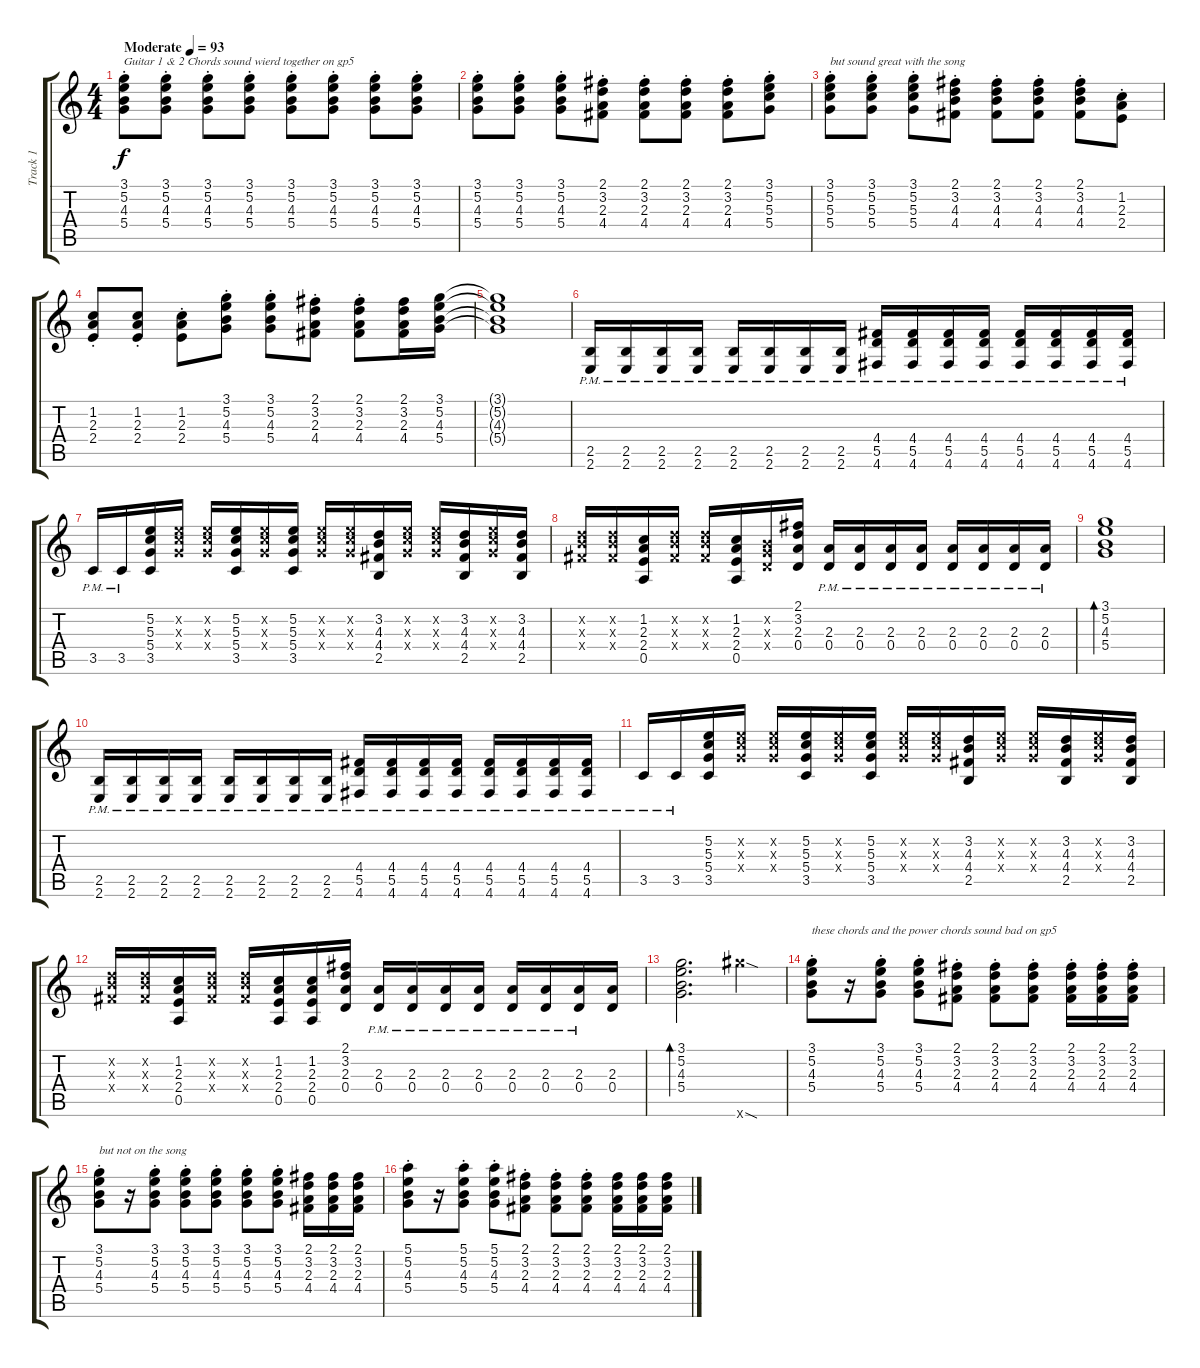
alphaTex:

\track ("Track 1" "Track 1") {instrument overdrivenguitar}
\staff {score tabs}
\tuning (E4 B3 G3 D3 A2 D2) {hide}
\ts (4 4)
\tempo (93 "Moderate")
\clef g2
\ks c
(3.1{st} 5.2{st} 4.3{st} 5.4{st}).8{txt "Guitar 1 & 2 Chords sound wierd together on gp5 " dy f instrument overdrivenguitar} (3.1{st} 5.2{st} 4.3{st} 5.4{st}).8 (3.1{st} 5.2{st} 4.3{st} 5.4{st}).8 (3.1{st} 5.2{st} 4.3{st} 5.4{st}).8 (3.1{st} 5.2{st} 4.3{st} 5.4{st}).8 (3.1{st} 5.2{st} 4.3{st} 5.4{st}).8 (3.1{st} 5.2{st} 4.3{st} 5.4{st}).8 (3.1{st} 5.2{st} 4.3{st} 5.4{st}).8 |
(3.1{st} 5.2{st} 4.3{st} 5.4{st}).8 (3.1{st} 5.2{st} 4.3{st} 5.4{st}).8 (3.1{st} 5.2{st} 4.3{st} 5.4{st}).8 (2.1{st} 3.2{st} 2.3{st} 4.4{st}).8 (2.1{st} 3.2{st} 2.3{st} 4.4{st}).8 (2.1{st} 3.2{st} 2.3{st} 4.4{st}).8 (2.1{st} 3.2{st} 2.3{st} 4.4{st}).8 (3.1{st} 5.2{st} 5.3{st} 5.4{st}).8 |
(3.1{st} 5.2{st} 5.3{st} 5.4{st}).8{txt "but sound great with the song"} (3.1{st} 5.2{st} 5.3{st} 5.4{st}).8 (3.1{st} 5.2{st} 5.3{st} 5.4{st}).8 (2.1{st} 3.2{st} 4.3{st} 4.4{st}).8 (2.1{st} 3.2{st} 4.3{st} 4.4{st}).8 (2.1{st} 3.2{st} 4.3{st} 4.4{st}).8 (2.1{st} 3.2{st} 4.3{st} 4.4{st}).8 (1.2{st} 2.3{st} 2.4{st}).8 |
(1.2{st} 2.3{st} 2.4{st}).8 (1.2{st} 2.3{st} 2.4{st}).8 (1.2{st} 2.3{st} 2.4{st}).8 (3.1{st} 5.2{st} 4.3{st} 5.4{st}).8 (3.1{st} 5.2{st} 4.3{st} 5.4{st}).8 (2.1{st} 3.2{st} 2.3{st} 4.4{st}).8 (2.1{st} 3.2{st} 2.3{st} 4.4{st}).8 (2.1 3.2 2.3 4.4).16 (3.1 5.2 4.3 5.4).16 |
(3.1{t} 5.2{t} 4.3{t} 5.4{t}).1 |
(2.5{pm} 2.6{pm}).16 (2.5{pm} 2.6{pm}).16 (2.5{pm} 2.6{pm}).16 (2.5{pm} 2.6{pm}).16 (2.5{pm} 2.6{pm}).16 (2.5{pm} 2.6{pm}).16 (2.5{pm} 2.6{pm}).16 (2.5{pm} 2.6{pm}).16 (4.4{pm} 5.5{pm} 4.6{pm}).16 (4.4{pm} 5.5{pm} 4.6{pm}).16 (4.4{pm} 5.5{pm} 4.6{pm}).16 (4.4{pm} 5.5{pm} 4.6{pm}).16 (4.4{pm} 5.5{pm} 4.6{pm}).16 (4.4{pm} 5.5{pm} 4.6{pm}).16 (4.4{pm} 5.5{pm} 4.6{pm}).16 (4.4{pm} 5.5{pm} 4.6{pm}).16 |
3.5{pm}.16 3.5{pm}.16 (5.2 5.3 5.4 3.5).16 (5.2{x} 5.3{x} 5.4{x}).16 (5.2{x} 5.3{x} 5.4{x}).16 (5.2 5.3 5.4 3.5).16 (5.2{x} 5.3{x} 5.4{x}).16 (5.2 5.3 5.4 3.5).16 (5.2{x} 5.3{x} 5.4{x}).16 (5.2{x} 5.3{x} 5.4{x}).16 (3.2 4.3 4.4 2.5).16 (5.2{x} 5.3{x} 5.4{x}).16 (5.2{x} 5.3{x} 5.4{x}).16 (3.2 4.3 4.4 2.5).16 (5.2{x} 5.3{x} 5.4{x}).16 (3.2 4.3 4.4 2.5).16 |
(3.2{x} 4.3{x} 4.4{x}).16 (3.2{x} 4.3{x} 4.4{x}).16 (1.2 2.3 2.4 0.5).16 (3.2{x} 4.3{x} 4.4{x}).16 (3.2{x} 4.3{x} 4.4{x}).16 (1.2 2.3 2.4 0.5).16 (0.2{x} 0.3{x} 0.4{x}).16 (2.1 3.2 2.3 0.4).16 (2.3{pm} 0.4{pm}).16 (2.3{pm} 0.4{pm}).16 (2.3{pm} 0.4{pm}).16 (2.3{pm} 0.4{pm}).16 (2.3{pm} 0.4{pm}).16 (2.3{pm} 0.4{pm}).16 (2.3{pm} 0.4{pm}).16 (2.3{pm} 0.4{pm}).16 |
(3.1 5.2 4.3 5.4).1{bd 240} |
(2.5{pm} 2.6{pm}).16 (2.5{pm} 2.6{pm}).16 (2.5{pm} 2.6{pm}).16 (2.5{pm} 2.6{pm}).16 (2.5{pm} 2.6{pm}).16 (2.5{pm} 2.6{pm}).16 (2.5{pm} 2.6{pm}).16 (2.5{pm} 2.6{pm}).16 (4.4{pm} 5.5{pm} 4.6{pm}).16 (4.4{pm} 5.5{pm} 4.6{pm}).16 (4.4{pm} 5.5{pm} 4.6{pm}).16 (4.4{pm} 5.5{pm} 4.6{pm}).16 (4.4{pm} 5.5{pm} 4.6{pm}).16 (4.4{pm} 5.5{pm} 4.6{pm}).16 (4.4{pm} 5.5{pm} 4.6{pm}).16 (4.4{pm} 5.5{pm} 4.6{pm}).16 |
3.5{pm}.16 3.5{pm}.16 (5.2 5.3 5.4 3.5).16 (5.2{x} 5.3{x} 5.4{x}).16 (5.2{x} 5.3{x} 5.4{x}).16 (5.2 5.3 5.4 3.5).16 (5.2{x} 5.3{x} 5.4{x}).16 (5.2 5.3 5.4 3.5).16 (5.2{x} 5.3{x} 5.4{x}).16 (5.2{x} 5.3{x} 5.4{x}).16 (3.2 4.3 4.4 2.5).16 (5.2{x} 5.3{x} 5.4{x}).16 (5.2{x} 5.3{x} 5.4{x}).16 (3.2 4.3 4.4 2.5).16 (5.2{x} 5.3{x} 5.4{x}).16 (3.2 4.3 4.4 2.5).16 |
(3.2{x} 4.3{x} 4.4{x}).16 (3.2{x} 4.3{x} 4.4{x}).16 (1.2 2.3 2.4 0.5).16 (3.2{x} 4.3{x} 4.4{x}).16 (3.2{x} 4.3{x} 4.4{x}).16 (1.2 2.3 2.4 0.5).16 (1.2 2.3 2.4 0.5).16 (2.1 3.2 2.3 0.4).16 (2.3{pm} 0.4{pm}).16 (2.3{pm} 0.4{pm}).16 (2.3{pm} 0.4{pm}).16 (2.3{pm} 0.4{pm}).16 (2.3{pm} 0.4{pm}).16 (2.3{pm} 0.4{pm}).16 (2.3{pm} 0.4{pm}).16 (2.3 0.4).16 |
(3.1 5.2 4.3 5.4).2{d bd 240} 30.6{sod x}.4 |
(3.1{st} 5.2{st} 4.3{st} 5.4{st}).8{txt "these chords and the power chords sound bad on gp5"} r.16 (3.1{st} 5.2{st} 4.3{st} 5.4{st}).8 (3.1{st} 5.2{st} 4.3{st} 5.4{st}).8 (2.1{st} 3.2{st} 2.3{st} 4.4{st}).8 (2.1{st} 3.2{st} 2.3{st} 4.4{st}).8 (2.1{st} 3.2{st} 2.3{st} 4.4{st}).8 (2.1{st} 3.2{st} 2.3{st} 4.4{st}).16 (2.1{st} 3.2{st} 2.3{st} 4.4{st}).16 (2.1{st} 3.2{st} 2.3{st} 4.4{st}).16 |
(3.1{st} 5.2{st} 4.3{st} 5.4{st}).8{txt "but not on the song"} r.16 (3.1{st} 5.2{st} 4.3{st} 5.4{st}).8 (3.1{st} 5.2{st} 4.3{st} 5.4{st}).8 (3.1{st} 5.2{st} 4.3{st} 5.4{st}).8 (3.1{st} 5.2{st} 4.3{st} 5.4{st}).8 (3.1{st} 5.2{st} 4.3{st} 5.4{st}).8 (2.1 3.2 2.3 4.4).16 (2.1 3.2 2.3 4.4).16 (2.1 3.2 2.3 4.4).16 |
(5.1{st} 5.2{st} 4.3{st} 5.4{st}).8 r.16 (5.1{st} 5.2{st} 4.3{st} 5.4{st}).8 (5.1{st} 5.2{st} 4.3{st} 5.4{st}).8 (2.1{st} 3.2{st} 2.3{st} 4.4{st}).8 (2.1{st} 3.2{st} 2.3{st} 4.4{st}).8 (2.1{st} 3.2{st} 2.3{st} 4.4{st}).8 (2.1 3.2 2.3 4.4).16 (2.1 3.2 2.3 4.4).16 (2.1 3.2 2.3 4.4).16
